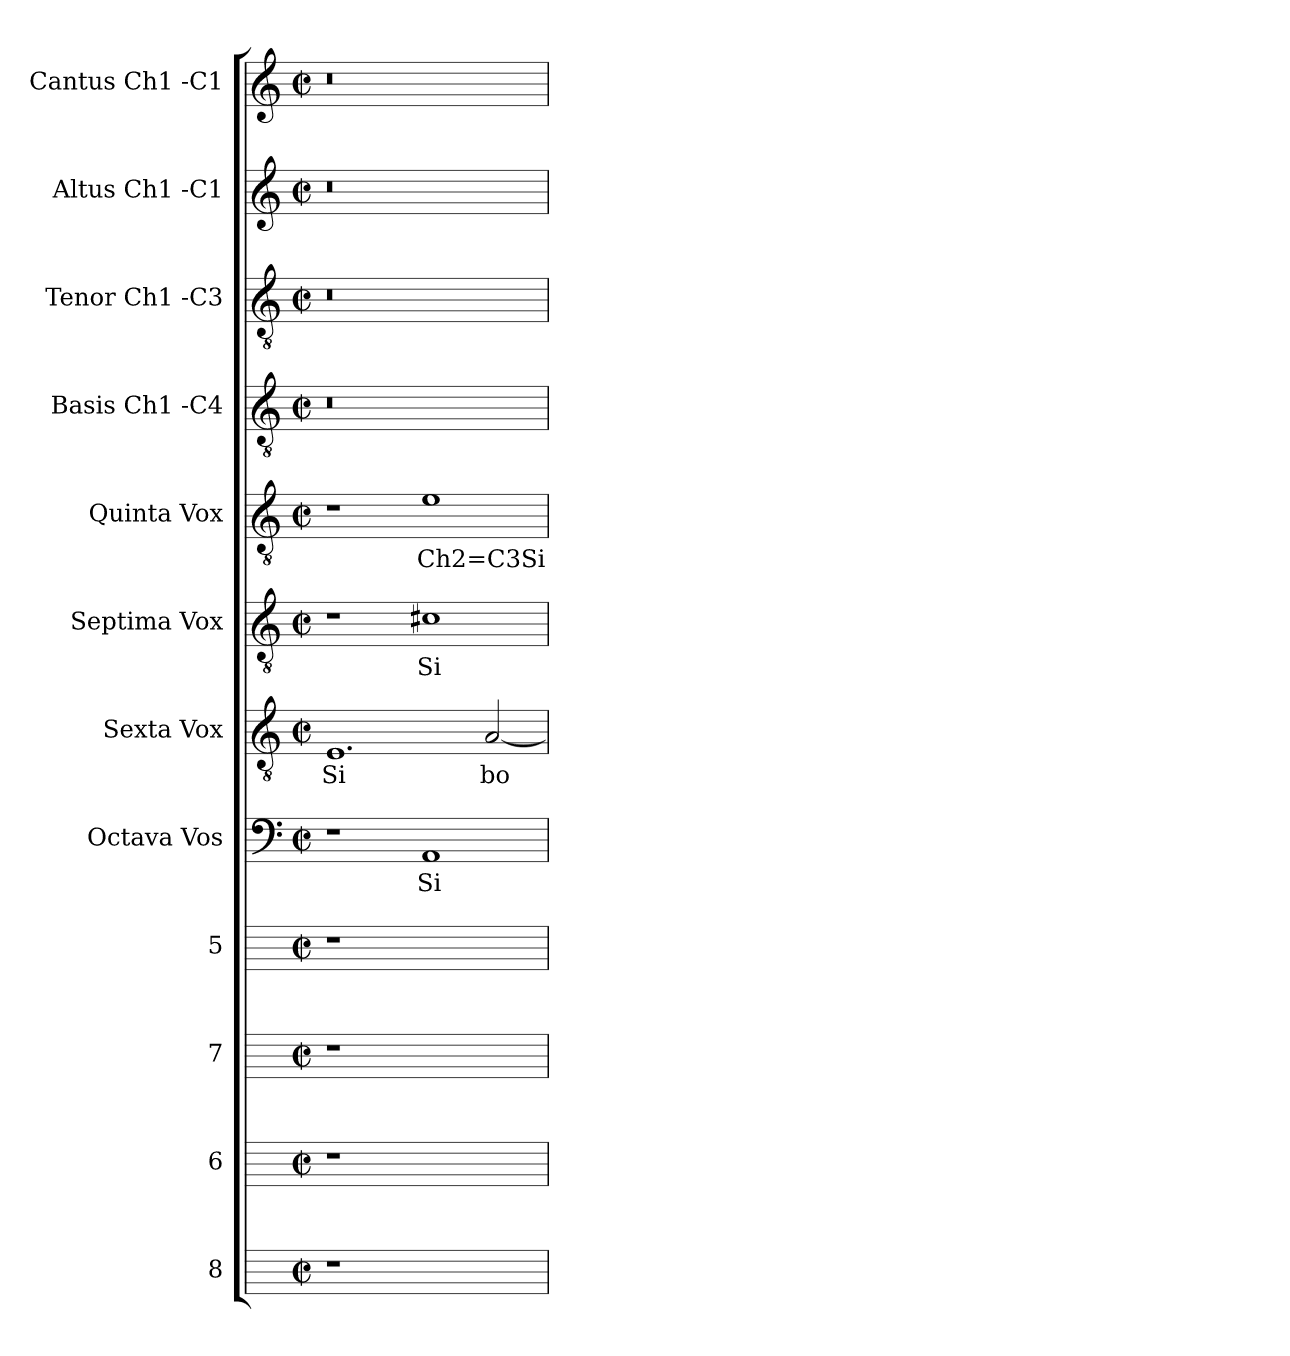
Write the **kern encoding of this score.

**kern	**kern	**kern	**kern	**kern	**text	**kern	**text	**kern	**text	**kern	**text	**kern	**kern	**kern	**kern
*part12	*part11	*part10	*part9	*part8	*part8	*part7	*part7	*part6	*part6	*part5	*part5	*part4	*part3	*part2	*part1
*staff12	*staff11	*staff10	*staff9	*staff8	*staff8	*staff7	*staff7	*staff6	*staff6	*staff5	*staff5	*staff4	*staff3	*staff2	*staff1
*I"8	*I"6	*I"7	*I"5	*I"Octava  Vos	*	*I"Sexta  Vox	*	*I"Septima  Vox	*	*I"Quinta  Vox	*	*I"Basis  Ch1 -C4	*I"Tenor  Ch1 -C3	*I"Altus  Ch1 -C1	*I"Cantus  Ch1 -C1
*	*	*	*	*	*	*	*	*	*	*	*	*I'B	*I'T	*I'A	*I'C
!!LO:PB:g=z
*stria5	*stria5	*stria5	*stria5	*stria5	*	*stria5	*	*stria5	*	*stria5	*	*stria5	*stria5	*stria5	*stria5
*	*	*	*	*clefF4	*	*clefGv2	*	*clefGv2	*	*clefGv2	*	*clefGv2	*clefGv2	*clefG2	*clefG2
*k[]	*k[]	*k[]	*k[]	*k[]	*	*k[]	*	*k[]	*	*k[]	*	*k[]	*k[]	*k[]	*k[]
*C:	*C:	*C:	*C:	*C:	*	*C:	*	*C:	*	*C:	*	*C:	*C:	*C:	*C:
*M2/2	*M2/2	*M2/2	*M2/2	*M2/2	*	*M2/2	*	*M2/2	*	*M2/2	*	*M2/2	*M2/2	*M2/2	*M2/2
*met(c|)	*met(c|)	*met(c|)	*met(c|)	*met(c|)	*	*met(c|)	*	*met(c|)	*	*met(c|)	*	*met(c|)	*met(c|)	*met(c|)	*met(c|)
=1	=1	=1	=1	=1	=1	=1	=1	=1	=1	=1	=1	=1	=1	=1	=1
!	!	!	!	!	!	!	!LO:LY:b:cj	!	!	!	!	!	!	!	!
1r	1r	1r	1r	1r	.	1.E	Si	1r	.	1r	.	0r	0r	0r	0r
!	!	!	!	!	!LO:LY:b:cj	!	!	!	!LO:LY:b:cj	!	!LO:LY:b:rj	!	!	!	!
1ryy	1ryy	1ryy	1ryy	1AA	Si	.	.	1c#X	Si	1e	Ch2=C3Si	.	.	.	.
!	!	!	!	!	!	!	!LO:LY:b:cj	!	!	!	!	!	!	!	!
.	.	.	.	.	.	[<2A/	bo-	.	.	.	.	.	.	.	.
=	=	=	=	=	=	=	=	=	=	=	=	=	=	=	=
*-	*-	*-	*-	*-	*-	*-	*-	*-	*-	*-	*-	*-	*-	*-	*-
